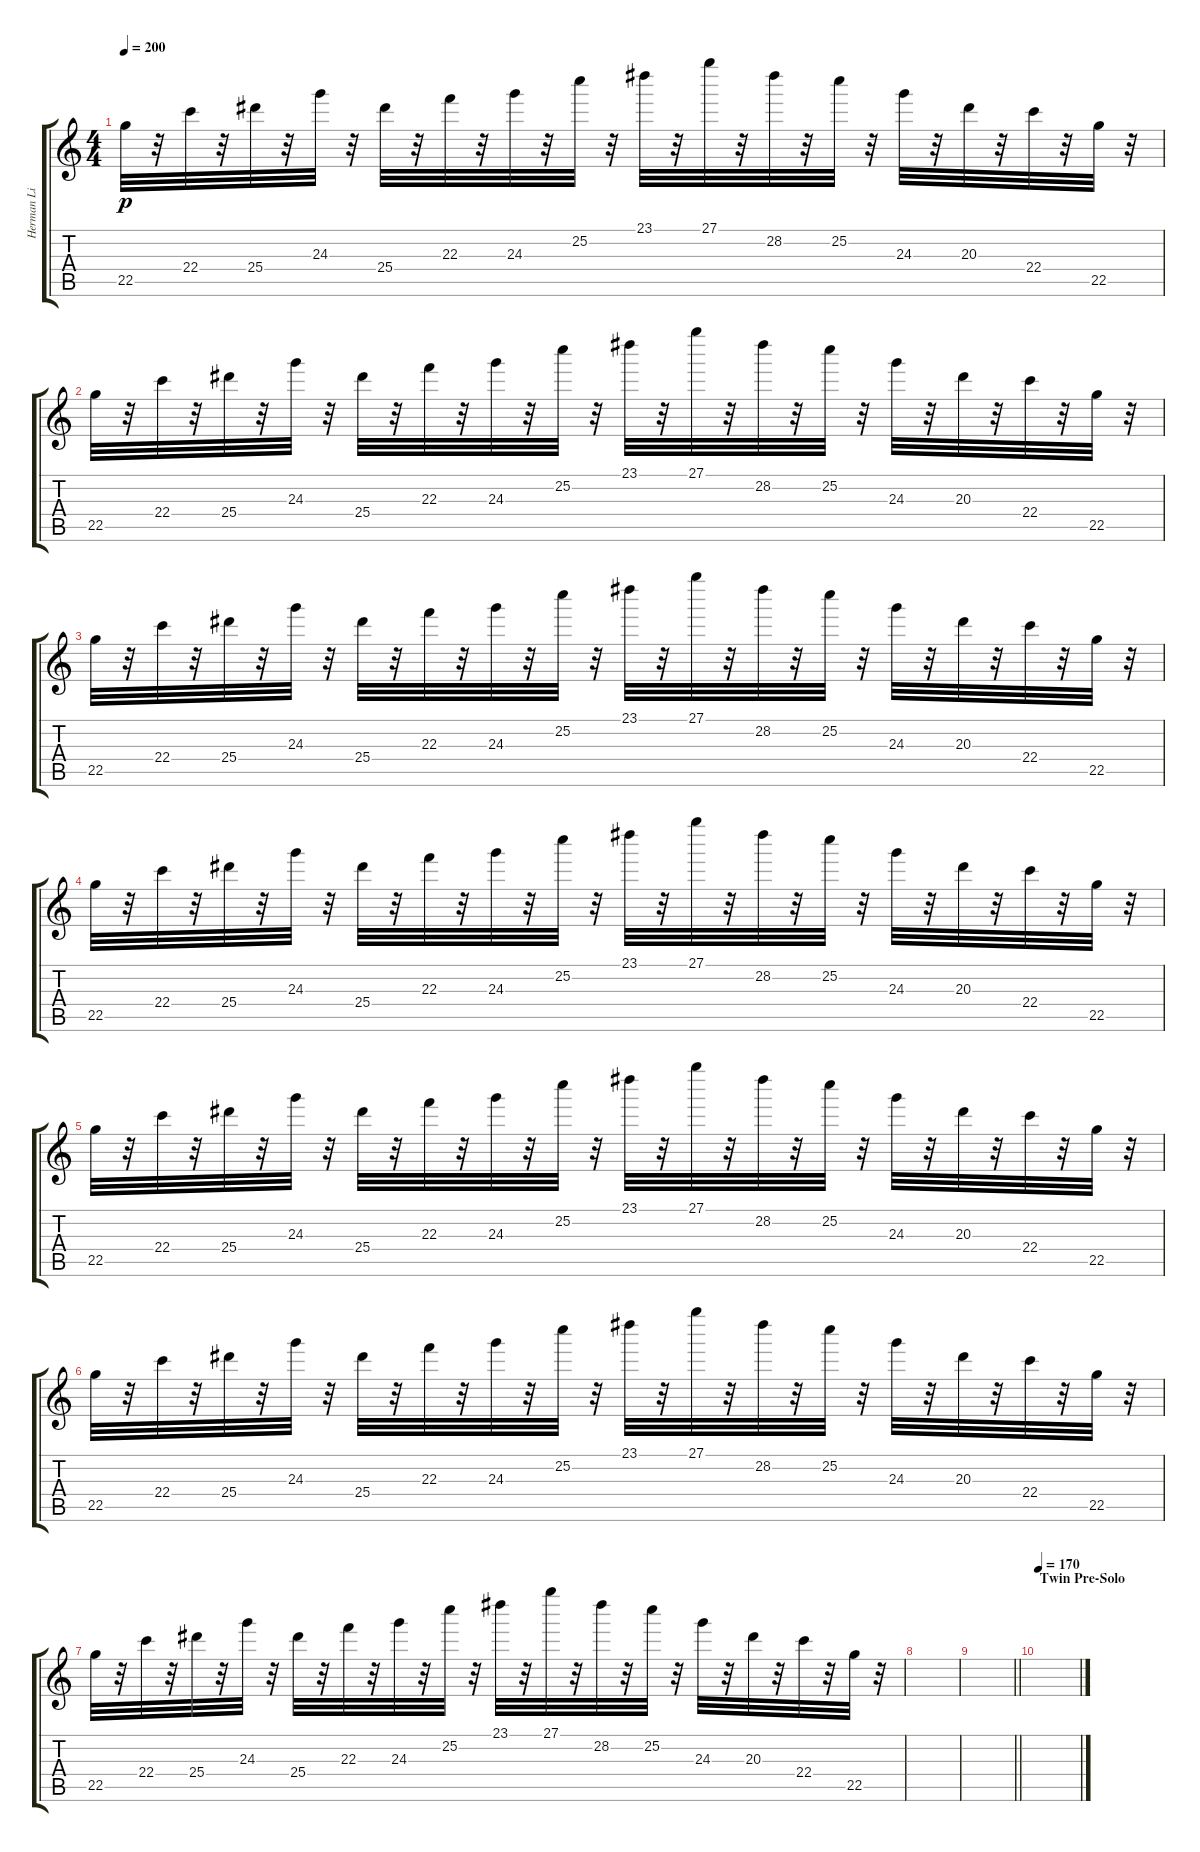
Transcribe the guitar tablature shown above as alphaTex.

\track ("Herman Li (Backing Guitar)" "Herman Li ") {instrument acousticguitarnylon}
\staff {score tabs}
\tuning (E4 B3 G3 D3 A2 E2) {hide}
\ts (4 4)
\tempo 200
\clef g2
\ks aminor
22.5.32{dy p} r.32 22.4.32 r.32 25.4.32 r.32 24.3.32 r.32 25.4.32 r.32 22.3.32 r.32 24.3.32 r.32 25.2.32 r.32 23.1.32 r.32 27.1.32 r.32 28.2.32 r.32 25.2.32 r.32 24.3.32 r.32 20.3.32 r.32 22.4.32 r.32 22.5.32 r.32 |
22.5.32 r.32 22.4.32 r.32 25.4.32 r.32 24.3.32 r.32 25.4.32 r.32 22.3.32 r.32 24.3.32 r.32 25.2.32 r.32 23.1.32 r.32 27.1.32 r.32 28.2.32 r.32 25.2.32 r.32 24.3.32 r.32 20.3.32 r.32 22.4.32 r.32 22.5.32 r.32 |
22.5.32 r.32 22.4.32 r.32 25.4.32 r.32 24.3.32 r.32 25.4.32 r.32 22.3.32 r.32 24.3.32 r.32 25.2.32 r.32 23.1.32 r.32 27.1.32 r.32 28.2.32 r.32 25.2.32 r.32 24.3.32 r.32 20.3.32 r.32 22.4.32 r.32 22.5.32 r.32 |
22.5.32 r.32 22.4.32 r.32 25.4.32 r.32 24.3.32 r.32 25.4.32 r.32 22.3.32 r.32 24.3.32 r.32 25.2.32 r.32 23.1.32 r.32 27.1.32 r.32 28.2.32 r.32 25.2.32 r.32 24.3.32 r.32 20.3.32 r.32 22.4.32 r.32 22.5.32 r.32 |
22.5.32 r.32 22.4.32 r.32 25.4.32 r.32 24.3.32 r.32 25.4.32 r.32 22.3.32 r.32 24.3.32 r.32 25.2.32 r.32 23.1.32 r.32 27.1.32 r.32 28.2.32 r.32 25.2.32 r.32 24.3.32 r.32 20.3.32 r.32 22.4.32 r.32 22.5.32 r.32 |
22.5.32 r.32 22.4.32 r.32 25.4.32 r.32 24.3.32 r.32 25.4.32 r.32 22.3.32 r.32 24.3.32 r.32 25.2.32 r.32 23.1.32 r.32 27.1.32 r.32 28.2.32 r.32 25.2.32 r.32 24.3.32 r.32 20.3.32 r.32 22.4.32 r.32 22.5.32 r.32 |
22.5.32 r.32 22.4.32 r.32 25.4.32 r.32 24.3.32 r.32 25.4.32 r.32 22.3.32 r.32 24.3.32 r.32 25.2.32 r.32 23.1.32 r.32 27.1.32 r.32 28.2.32 r.32 25.2.32 r.32 24.3.32 r.32 20.3.32 r.32 22.4.32 r.32 22.5.32 r.32 |
|
\barLineRight lightlight
|
\section ("" "Twin Pre-Solo")
\tempo 170
